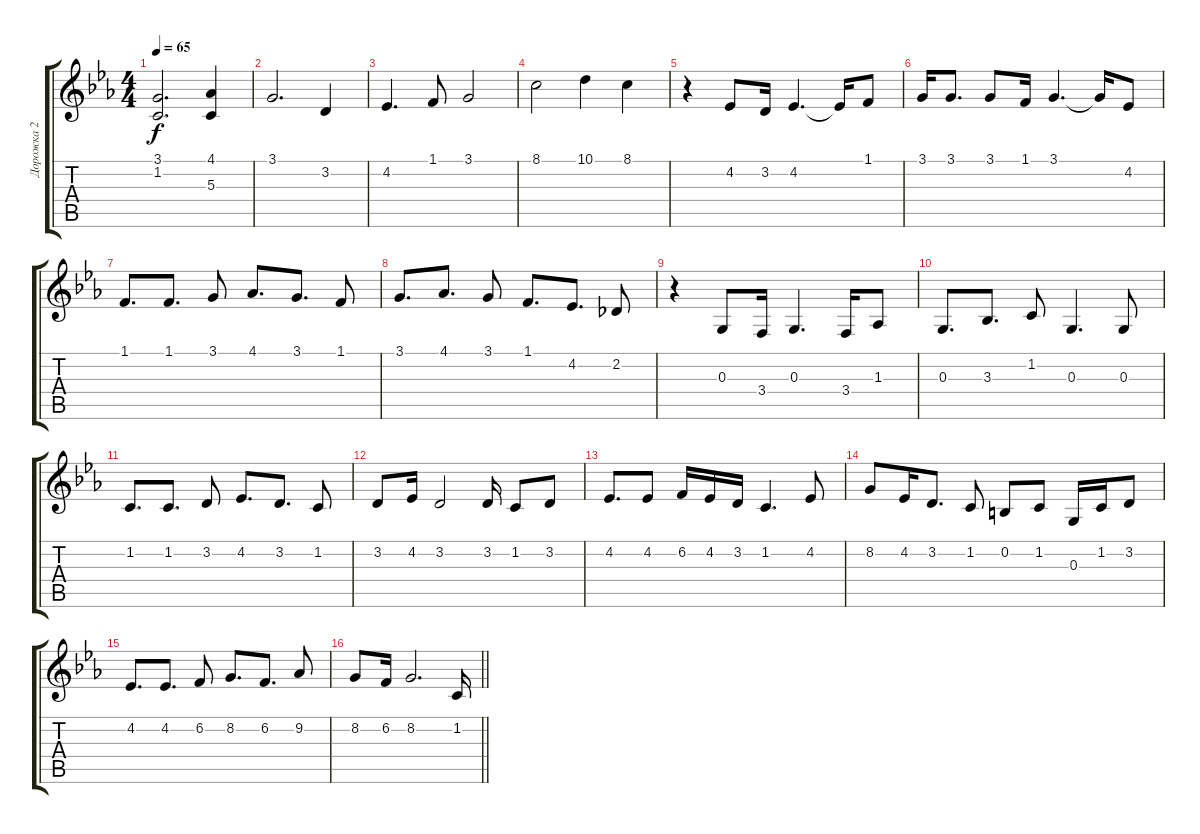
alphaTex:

\track ("Дорожка 2" "Дорожка 2") {instrument viola}
\staff {score tabs}
\tuning (E4 B3 G3 D3 A2 E2) {hide}
\ts (4 4)
\tempo 65
\clef g2
\ks cminor
(3.1 1.2).2{d dy f} (4.1 5.3).4 |
3.1.2{d} 3.2.4 |
4.2.4{d} 1.1.8 3.1.2 |
8.1.2 10.1.4 8.1.4 |
r.4 4.2.8 3.2.16 4.2.4{d} 4.2{t}.16 1.1.8 |
3.1.16 3.1.8{d} 3.1.8 1.1.16 3.1.4{d} 3.1{t}.16 4.2.8 |
1.1.8{d} 1.1.8{d} 3.1.8 4.1.8{d} 3.1.8{d} 1.1.8 |
3.1.8{d} 4.1.8{d} 3.1.8 1.1.8{d} 4.2.8{d} 2.2.8 |
r.4 0.3.8 3.4.16 0.3.4{d} 3.4.16 1.3.8 |
0.3.8{d} 3.3.8{d} 1.2.8 0.3.4{d} 0.3.8 |
1.2.8{d} 1.2.8{d} 3.2.8 4.2.8{d} 3.2.8{d} 1.2.8 |
3.2.8 4.2.16 3.2.2 3.2.16 1.2.8 3.2.8 |
4.2.8{d} 4.2.8 6.2.16 4.2.16 3.2.16 1.2.4{d} 4.2.8 |
8.2.8 4.2.16 3.2.8{d} 1.2.8 0.2.8 1.2.8 0.3.16 1.2.16 3.2.8 |
4.2.8{d} 4.2.8{d} 6.2.8 8.2.8{d} 6.2.8{d} 9.2.8 |
\barLineRight lightlight
8.2.8 6.2.16 8.2.2{d} 1.2.16
